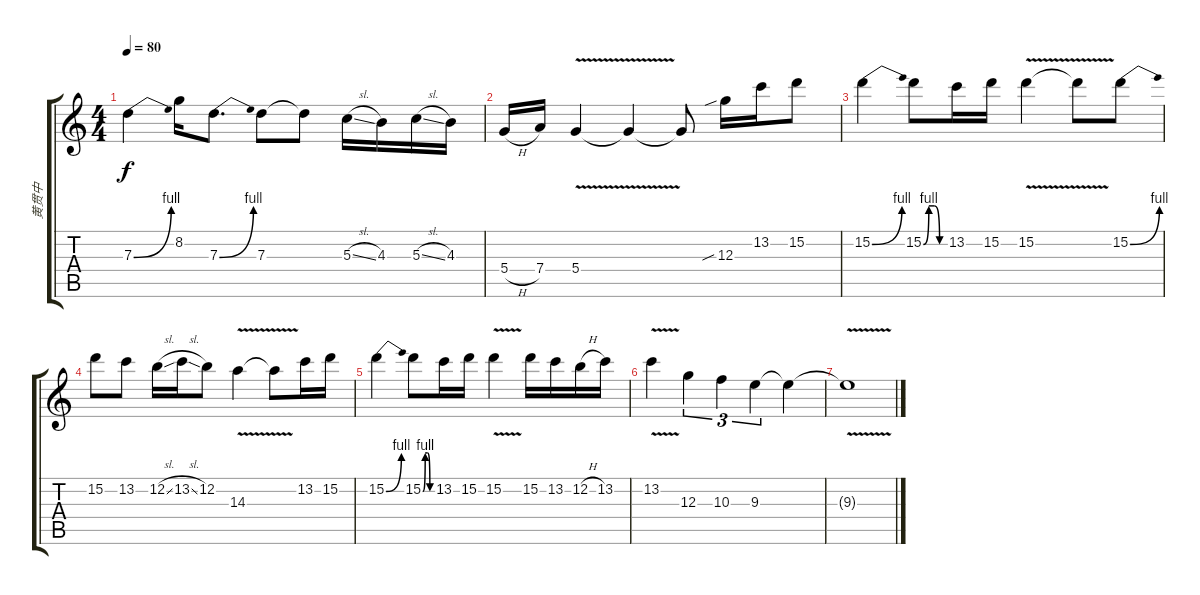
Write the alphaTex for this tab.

\track ("黄贯中" "黄贯中") {instrument overdrivenguitar}
\staff {score tabs}
\tuning (E4 B3 G3 D3 A2 E2) {hide}
\ts (4 4)
\tempo 80
\clef g2
\ks c
7.3{be (bend 0 0 60 4)}.4{dy f} 8.2.16 7.3{be (bend 0 0 60 4)}.8{d} 7.3.8 7.3{t}.8 5.3{sl}.16 4.3.16 5.3{sl}.16 4.3.16 |
5.4{h}.16 7.4.16 5.4{v}.4 5.4{t}.4 5.4{t}.8 12.3{sib}.16 13.2.16 15.2.8 |
15.2{be (bend 0 0 60 4)}.4 15.2{be (custom 0 0 15 4 30 4 45 0 60 0)}.8 13.2.16 15.2.16 15.2{v}.4 15.2{t}.8 15.2{be (bend 0 0 60 4)}.8 |
15.2.8 13.2.8 12.2{sl}.16 13.2{sl}.16 12.2.8 14.3{v}.4 14.3{t}.8 13.2.16 15.2.16 |
15.2{be (bend 0 0 60 4)}.4 15.2{be (custom 0 0 15 4 30 4 45 0 60 0)}.8 13.2.16 15.2.16 15.2{v}.4 15.2.16 13.2.16 12.2{h}.16 13.2.16 |
13.2{v}.4 12.3.4{tu (3 2)} 10.3.4{tu (3 2)} 9.3.4{tu (3 2)} 9.3{t}.4 |
9.3{v t}.1
